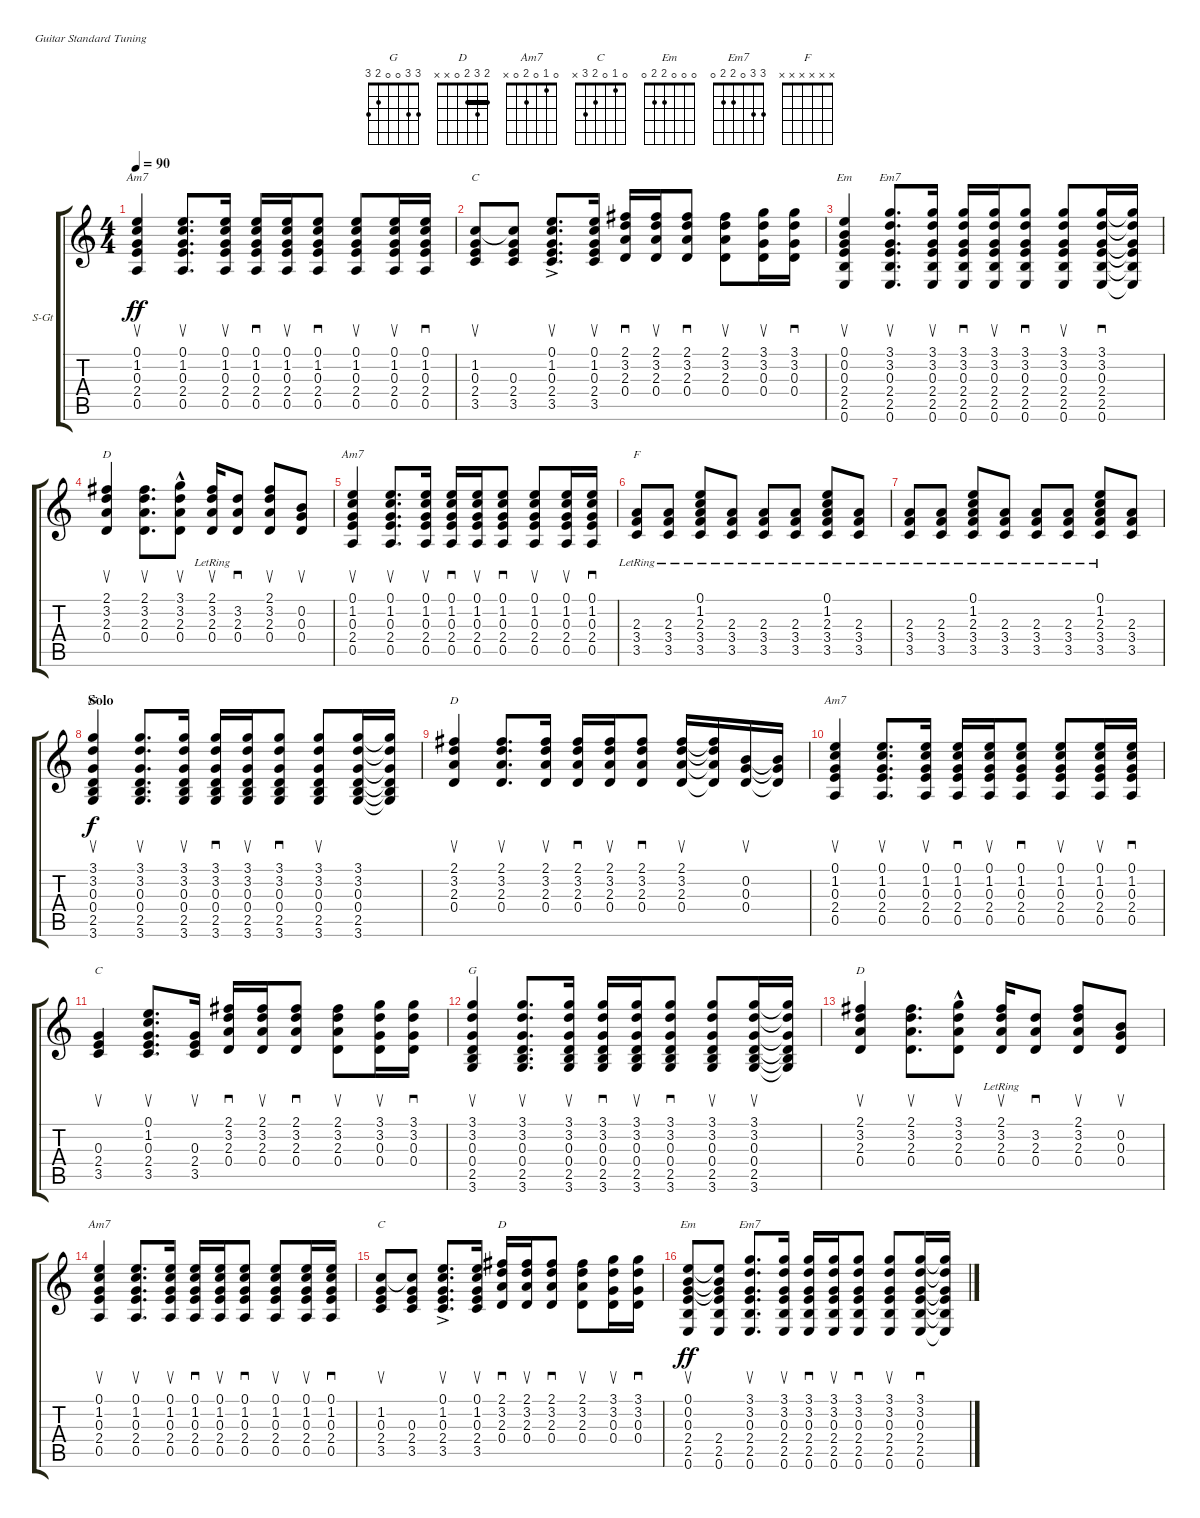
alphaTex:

\defaultSystemsLayout 4
\bracketExtendMode groupsimilarinstruments
\firstSystemTrackNameOrientation horizontal
\otherSystemsTrackNameOrientation horizontal
\track ("Acoustic Guitar" "S-Gt") {instrument acousticguitarsteel}
\staff {score tabs}
\tuning (E4 B3 G3 D3 A2 E2)
\chord ("G" 3 3 0 0 2 3) {showfingering false}
\chord ("D" 2 3 2 0 x x) {showfingering false barre 2}
\chord ("Am7" 0 1 0 2 0 x) {showfingering false}
\chord ("C" 0 1 0 2 3 x) {showfingering false}
\chord ("Em" 0 0 0 2 2 0) {showfingering false}
\chord ("Em7" 3 3 0 2 2 0) {showfingering false}
\chord ("F" x x x x x x)
\ts (4 4)
\tempo 90
\clef g2
\scale
0.333333
\ks c
(0.1 1.2 0.3 2.4 0.5).4{su ch "Am7" dy ff} (0.1 1.2 0.3 2.4 0.5).8{d su} (0.1 1.2 0.3 2.4 0.5).16{su} (0.1 1.2 0.3 2.4 0.5).16{sd} (0.1 1.2 0.3 2.4 0.5).16{su} (0.1 1.2 0.3 2.4 0.5).8{sd} (0.1 1.2 0.3 2.4 0.5).8{su} (0.1 1.2 0.3 2.4 0.5).16{su} (0.1 1.2 0.3 2.4 0.5).16{sd} |
\scale
0.333333 (0.3 2.4 3.5 1.2).8{su ch "C"} (3.5 2.4 0.3 1.2{t}).8 (0.1{ac} 1.2{ac} 0.3{ac} 2.4{ac} 3.5{ac}).8{d su} (0.1 1.2 0.3 2.4 3.5).16{su} (2.1 3.2 2.3 0.4).16{sd} (2.1 3.2 2.3 0.4).16{su} (2.1 3.2 2.3 0.4).8{sd} (2.1 3.2 2.3 0.4).8{su} (3.1 3.2 0.3 0.4).16{su} (3.1 3.2 0.3 0.4).16{sd} |
\scale
0.333333 (0.6 2.5 2.4 0.3 0.2 0.1).4{su ch "Em"} (3.1 3.2 0.3 2.4 2.5 0.6).8{d su ch "Em7"} (3.1 3.2 0.3 2.4 2.5 0.6).16{su} (3.1 3.2 0.3 2.4 2.5 0.6).16{sd} (3.1 3.2 0.3 2.4 2.5 0.6).16{su} (3.1 3.2 0.3 2.4 2.5 0.6).8{sd} (3.1 3.2 0.3 2.4 2.5 0.6).8{su} (3.1 3.2 0.3 2.4 2.5 0.6).16{sd} (3.1{t} 3.2{t} 0.3{t} 2.4{t} 2.5{t} 0.6{t}).16 |
\scale
0.333333 (2.1 3.2 2.3 0.4).4{su ch "D"} (2.1 3.2 2.3 0.4).8{d su} (2.3 3.2 3.1{hac} 0.4).8{su} (2.1{lr} 3.2 2.3 0.4).16{su} (0.4 2.3 3.2).8{sd} (0.4 2.3 3.2 2.1).8{su} (0.3 0.4 0.2).8{su} |
\scale
0.333333 (0.1 1.2 0.3 2.4 0.5).4{su ch "Am7"} (0.1 1.2 0.3 2.4 0.5).8{d su} (0.1 1.2 0.3 2.4 0.5).16{su} (0.1 1.2 0.3 2.4 0.5).16{sd} (0.1 1.2 0.3 2.4 0.5).16{su} (0.1 1.2 0.3 2.4 0.5).8{sd} (0.1 1.2 0.3 2.4 0.5).8{su} (0.1 1.2 0.3 2.4 0.5).16{su} (0.1 1.2 0.3 2.4 0.5).16{sd} |
\scale
0.333333 (3.5{lr} 3.4{lr} 2.3{lr}).8{ch "F"} (3.5{lr} 3.4{lr} 2.3{lr}).8 (3.5{lr} 3.4{lr} 2.3{lr} 1.2{lr} 0.1{lr}).8 (3.5{lr} 3.4{lr} 2.3).8 (3.5{lr} 3.4{lr} 2.3{lr}).8 (3.5{lr} 3.4{lr} 2.3{lr}).8 (3.5{lr} 3.4{lr} 2.3{lr} 1.2{lr} 0.1{lr}).8 (3.5{lr} 3.4{lr} 2.3{lr}).8 |
\scale
0.333333 (3.5{lr} 3.4{lr} 2.3{lr}).8 (3.5{lr} 3.4{lr} 2.3{lr}).8 (3.5{lr} 3.4{lr} 2.3{lr} 1.2{lr} 0.1{lr}).8 (3.5{lr} 3.4{lr} 2.3{lr}).8 (3.5{lr} 3.4{lr} 2.3{lr}).8 (3.5{lr} 3.4{lr} 2.3{lr}).8 (3.5{lr} 3.4{lr} 2.3{lr} 1.2{lr} 0.1{lr}).8 (3.5 3.4 2.3).8 |
\section ("" "Solo")
\scale
0.333333 (3.1 3.2 0.3 0.4 2.5 3.6).4{su ch "G" dy f} (3.1 3.2 0.3 0.4 2.5 3.6).8{d su} (3.1 3.2 0.3 0.4 2.5 3.6).16{su} (3.1 3.2 0.3 0.4 2.5 3.6).16{sd} (3.1 3.2 0.3 0.4 2.5 3.6).16{su} (3.1 3.2 0.3 0.4 2.5 3.6).8{sd} (3.1 3.2 0.3 0.4 2.5 3.6).8{su} (3.1 3.2 0.3 0.4 2.5 3.6).16 (3.1{t} 3.2{t} 0.3{t} 0.4{t} 2.5{t} 3.6{t}).16 |
\scale
0.333333 (2.1 3.2 2.3 0.4).4{su ch "D"} (2.1 3.2 2.3 0.4).8{d su} (2.1 3.2 2.3 0.4).16{su} (2.1 3.2 2.3 0.4).16{sd} (2.1 3.2 2.3 0.4).16{su} (2.1 3.2 2.3 0.4).8{sd} (2.1 3.2 2.3 0.4).16{su} (0.4{t} 2.3{t} 3.2{t} 2.1{t}).16 (0.2 0.3 0.4).16{su} (0.2{t} 0.3{t} 0.4{t}).16 |
\scale
0.333333 (0.1 1.2 0.3 2.4 0.5).4{su ch "Am7"} (0.1 1.2 0.3 2.4 0.5).8{d su} (0.1 1.2 0.3 2.4 0.5).16{su} (0.1 1.2 0.3 2.4 0.5).16{sd} (0.1 1.2 0.3 2.4 0.5).16{su} (0.1 1.2 0.3 2.4 0.5).8{sd} (0.1 1.2 0.3 2.4 0.5).8{su} (0.1 1.2 0.3 2.4 0.5).16{su} (0.1 1.2 0.3 2.4 0.5).16{sd} |
\scale
0.333333 (0.3 2.4 3.5).4{su ch "C"} (0.1 1.2 0.3 2.4 3.5).8{d su} (2.4 3.5 0.3).16{su} (2.3 2.1 3.2 0.4).16{sd} (2.1 3.2 2.3 0.4).16{su} (2.1 3.2 2.3 0.4).8{sd} (2.1 3.2 2.3 0.4).8{su} (3.1 3.2 0.3 0.4).16{su} (3.1 3.2 0.3 0.4).16{sd} |
\scale
0.333333 (3.1 3.2 0.3 0.4 2.5 3.6).4{su ch "G"} (3.1 3.2 0.3 0.4 2.5 3.6).8{d su} (3.1 3.2 0.3 0.4 2.5 3.6).16{su} (3.1 3.2 0.3 0.4 2.5 3.6).16{sd} (3.1 3.2 0.3 0.4 2.5 3.6).16{su} (3.1 3.2 0.3 0.4 2.5 3.6).8{sd} (3.1 3.2 0.3 0.4 2.5 3.6).8{su} (3.1 3.2 0.3 0.4 2.5 3.6).16{su} (3.1{t} 3.2{t} 0.3{t} 0.4{t} 2.5{t} 3.6{t}).16 |
\scale
0.333333 (2.1 3.2 2.3 0.4).4{su ch "D"} (2.1 3.2 2.3 0.4).8{d su} (2.3 3.2 3.1{hac} 0.4).8{su} (2.1{lr} 3.2 2.3 0.4).16{su} (0.4 2.3 3.2).8{sd} (0.4 2.3 3.2 2.1).8{su} (0.3 0.4 0.2).8{su} |
\scale
0.333333 (0.1 1.2 0.3 2.4 0.5).4{su ch "Am7"} (0.1 1.2 0.3 2.4 0.5).8{d su} (0.1 1.2 0.3 2.4 0.5).16{su} (0.1 1.2 0.3 2.4 0.5).16{sd} (0.1 1.2 0.3 2.4 0.5).16{su} (0.1 1.2 0.3 2.4 0.5).8{sd} (0.1 1.2 0.3 2.4 0.5).8{su} (0.1 1.2 0.3 2.4 0.5).16{su} (0.1 1.2 0.3 2.4 0.5).16{sd} |
\scale
0.333333 (0.3 2.4 3.5 1.2).8{su ch "C"} (3.5 2.4 0.3 1.2{t}).8 (0.1{ac} 1.2{ac} 0.3{ac} 2.4{ac} 3.5{ac}).8{d su} (0.1 1.2 0.3 2.4 3.5).16{su} (2.1 3.2 2.3 0.4).16{sd ch "D"} (2.1 3.2 2.3 0.4).16{su} (2.1 3.2 2.3 0.4).8{sd} (2.1 3.2 2.3 0.4).8{su} (3.1 3.2 0.3 0.4).16{su} (3.1 3.2 0.3 0.4).16{sd} |
\scale
0.333333 (0.6 2.5 2.4 0.3 0.2 0.1).8{su ch "Em" dy ff} (0.6 2.5 2.4 0.1{t} 0.2{t} 0.3{t}).8 (3.1 3.2 0.3 2.4 2.5 0.6).8{d su ch "Em7"} (3.1 3.2 0.3 2.4 2.5 0.6).16{su} (3.1 3.2 0.3 2.4 2.5 0.6).16{sd} (3.1 3.2 0.3 2.4 2.5 0.6).16{su} (3.1 3.2 0.3 2.4 2.5 0.6).8{sd} (3.1 3.2 0.3 2.4 2.5 0.6).8{su} (3.1 3.2 0.3 2.4 2.5 0.6).16{sd} (3.1{t} 3.2{t} 0.3{t} 2.4{t} 2.5{t} 0.6{t}).16
